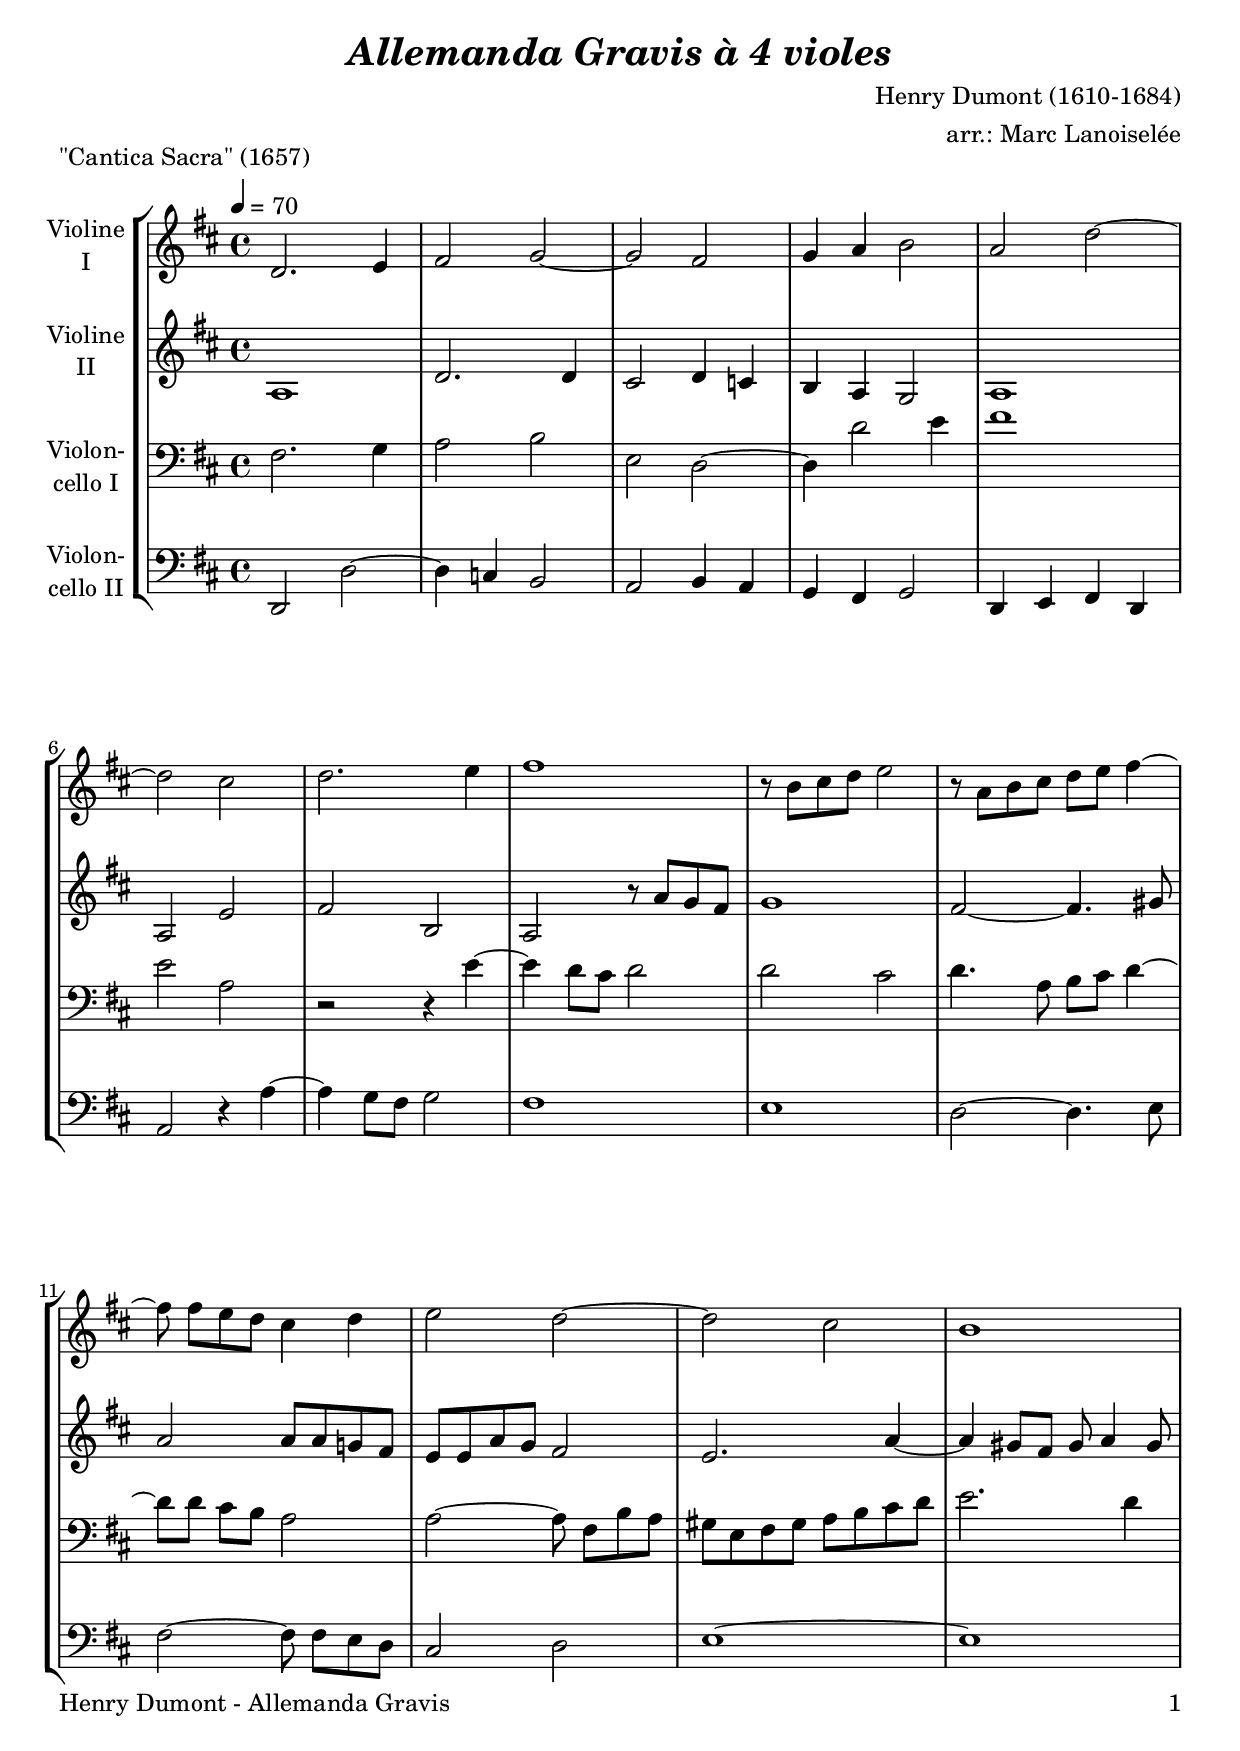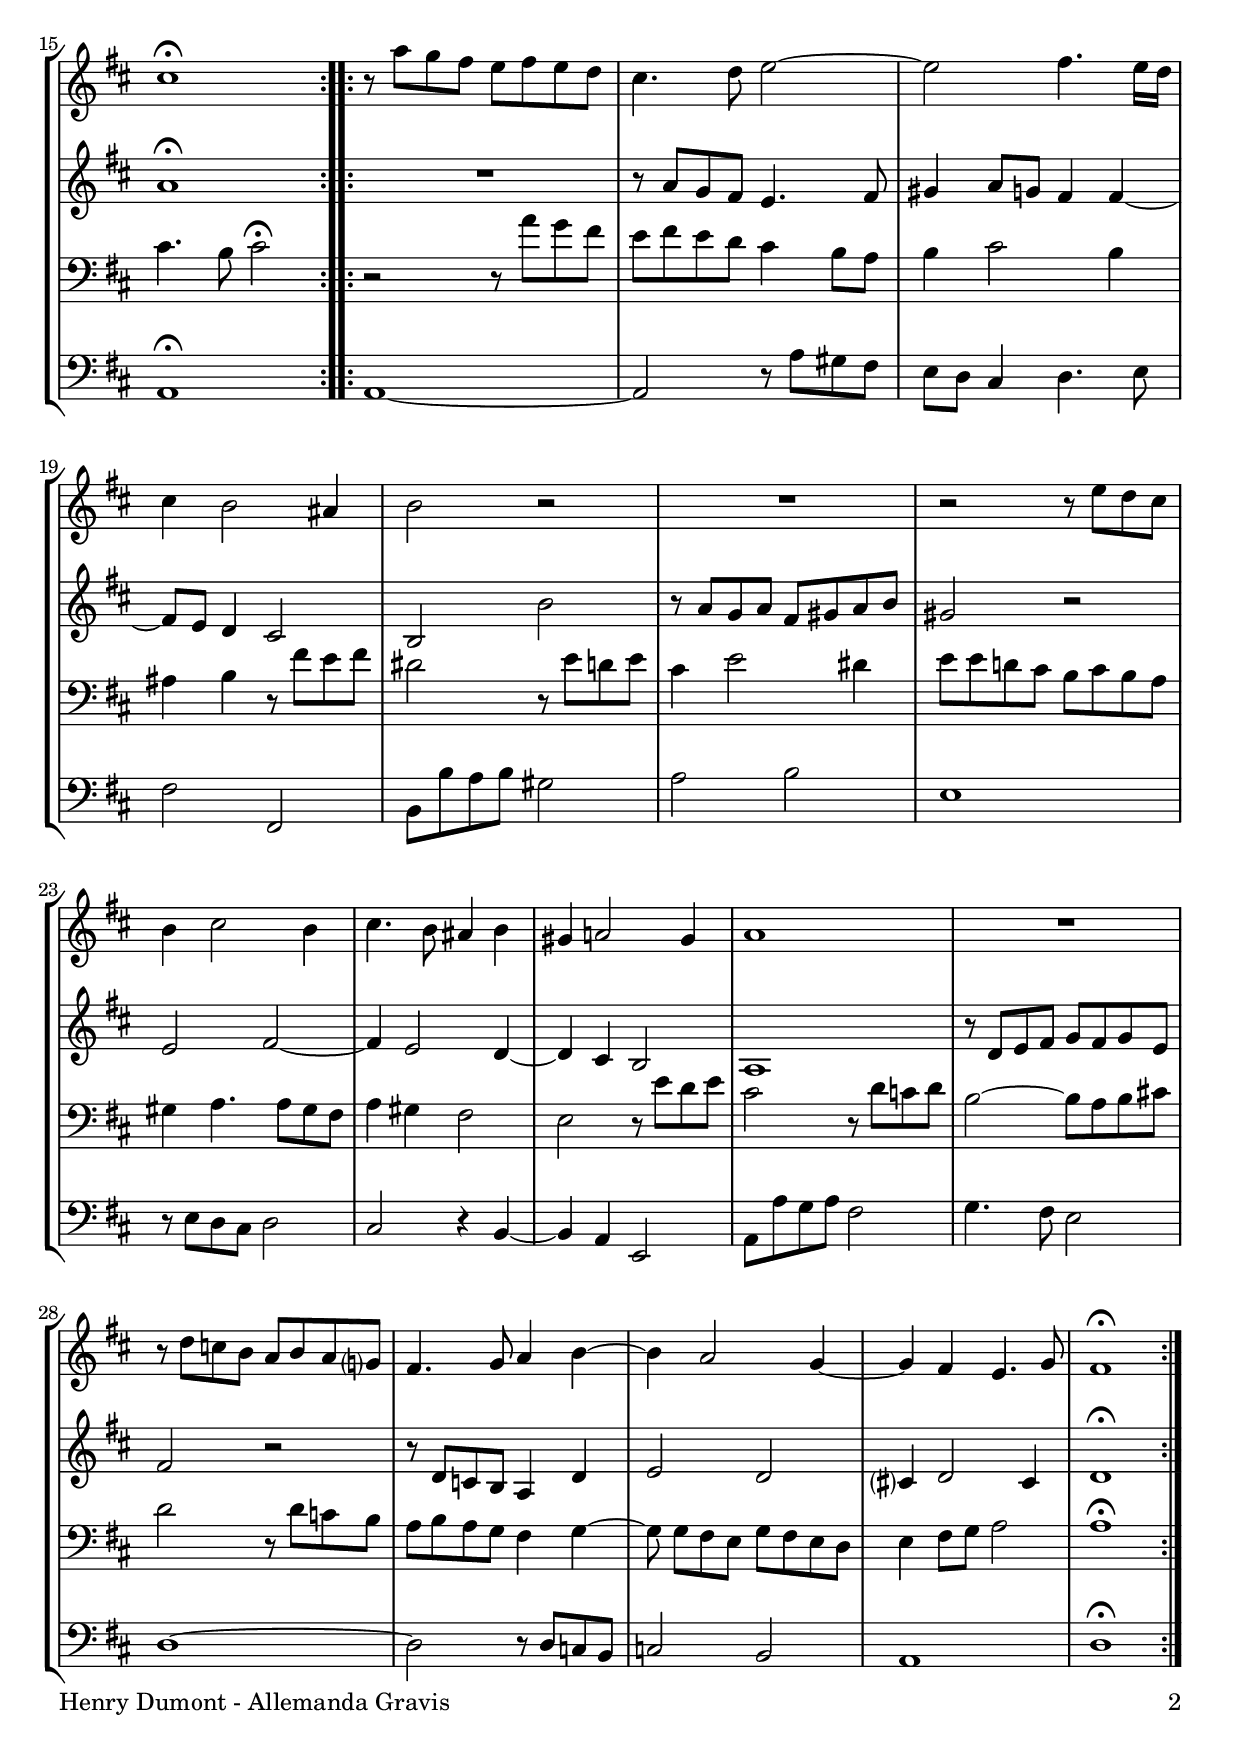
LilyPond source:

\version "2.24.4"
\include "deutsch.ly"
  
#(set-global-staff-size 21)

\header {
  title     = \markup \bold \italic "Allemanda Gravis à 4 violes"
  composer  = "Henry Dumont (1610-1684)"
  arranger  = "arr.: Marc Lanoiselée"
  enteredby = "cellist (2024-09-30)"
  piece     = "\"Cantica Sacra\" (1657)"
}

voiceconsts = {
  \key c \major
  \time 4/4
  \clef "treble"
%  \numericTimeSignature
  \compressEmptyMeasures
% Set default beaming for all staves
%  \set Timing.beamExceptions = #'()
%  \set Timing.baseMoment     = #(ly:make-moment 1 4)
%  \set Timing.beatStructure  = #'(1 1 1)
  \tempo 4=70
}

mivl = "violin"
miva = "viola"
mipz = "pizzicato strings"
mivc = "cello"

va = \relative c' {
  \voiceconsts

  \repeat volta 2 {
    c2. d4
    e2 f~
    f e
    f4 g a2
    g c~

    c h
    c2. d4
    e1
    r8 a, h c d2
    r8 g, a h c d e4~

    e8 e[ d c] h4 c
    d2 c~
    c h
    a1
    h\fermata
  }

  \repeat volta 2 {
    r8 g' f e d e d c
    h4. c8 d2~
    d e4. d16 c
    h4 a2 gis4
    a2 r

    R1
    r2 r8 d c h
    a4 h2 a4
    h4. a8 gis4 a
    fis g!2 fis4
    g1

    R
    r8 c b a g a g f?
    e4. f8 g4 a~
    a g2 f4~
    f e d4. f8
    e1\fermata
  }
}

vb = \relative c' {
  \voiceconsts
  
  \repeat volta 2 {
    g1
    c2. c4
    h2 c4 b
    a g f2
    g1

    g2 d'
    e a,
    g r8 g' f e
    f1
    e2~ e4. fis8

    g2 g8 g f! e
    d d g f e2
    d2. g4~
    g fis8 e fis g4 fis8
    g1\fermata
  }

  \repeat volta 2 {
    R
    r8 g f e d4. e8
    fis4 g8 f e4 e~
    e8 d c4 h2
    a a'

    r8 g f g e fis g a
    fis2 r
    d e~
    e4 d2 c4~
    c h a2
    g1

    r8 c d e f e f d
    e2 r
    r8 c b a g4 c
    d2 c
    h?4 c2 h4
    c1\fermata
  }
}

vc = \relative c {
  \voiceconsts
  \clef "bass"
  
  \repeat volta 2 {
    e2. f4
    g2 a
    d, c~
    c4 c'2 d4
    e1

    d2 g,
    r r4 d'~
    d c8 h c2
    c h
    c4. g8 a h c4~

    c8 c h[ a] g2
    g~ g8 e[ a g]
    fis d e fis g a h c
    d2. c4
    h4. a8 h2\fermata
  }

  \repeat volta 2 {
    r r8 g' f e
    d e d c h4 a8 g
    a4 h2 a4
    gis a r8 e' d e
    cis2 r8 d c d

    h4 d2 cis4
    d8 d c! h a h a g
    fis4 g4. g8 fis e
    g4 fis e2
    d r8 d' c d
    h2 r8 c b c

    a2~ a8 g a h!
    c2 r8 c b a
    g a g f e4 f~
    f8 f[ e d] f e d c
    d4 e8 f g2
    g1\fermata
  }
}

vd = \relative c, {
  \voiceconsts
  \clef "bass"
  
  \repeat volta 2 {
    c2 c'~
    c4 b a2
    g a4 g
    f e f2
    c4 d e c

    g'2 r4 g'~
    g f8 e f2
    e1
    d
    c2~ c4. d8

    e2~ e8 e[ d c]
    h2 c
    d1~
    d
    g,\fermata
  }

  \repeat volta 2 {
    g~
    g2 r8 g' fis e
    d c h4 c4. d8
    e2 e,
    a8 a' g a fis2

    g a
    d,1
    r8 d c h c2
    h r4 a~
    a g d2
    g8 g' f g e2

    f4. e8 d2
    c1~
    c2 r8 c b a
    b2 a
    g1
    c\fermata
  }
}


music = \new StaffGroup <<
      \new Staff {
	\set Staff.midiInstrument = \mivl
	\set Staff.instrumentName = \markup \center-column { "Violine" "I" }
	\transpose c d { \va }
      }

      \new Staff {
	\set Staff.midiInstrument = \mivl
	\set Staff.instrumentName = \markup \center-column { "Violine" "II" }
	\transpose c d { \vb }
      }

      \new Staff {
	\set Staff.midiInstrument = \mivc
	\set Staff.instrumentName = \markup \center-column { "Violon-" "cello I" }
	\transpose c d { \vc }
      }

      \new Staff {
	\set Staff.midiInstrument = \mivc
	\set Staff.instrumentName = \markup \center-column { "Violon-" "cello II" }
	\transpose c d { \vd }
      }
>>

\book {
  \paper {
    print-page-number = ##t
    print-first-page-number = ##t
    ragged-last-bottom = ##f
    oddHeaderMarkup = \markup \null
    evenHeaderMarkup = \markup \null
    oddFooterMarkup = \markup {
      \fill-line {
        \if \should-print-page-number
        "Henry Dumont - Allemanda Gravis" \fromproperty #'page:page-number-string
      }
    }
    evenFooterMarkup = \oddFooterMarkup
  } \score {
    \music
    \layout {}
  }

  \score {
    \unfoldRepeats \music

    \midi {
      \context {
        \Score
      }
    }
  }
}
